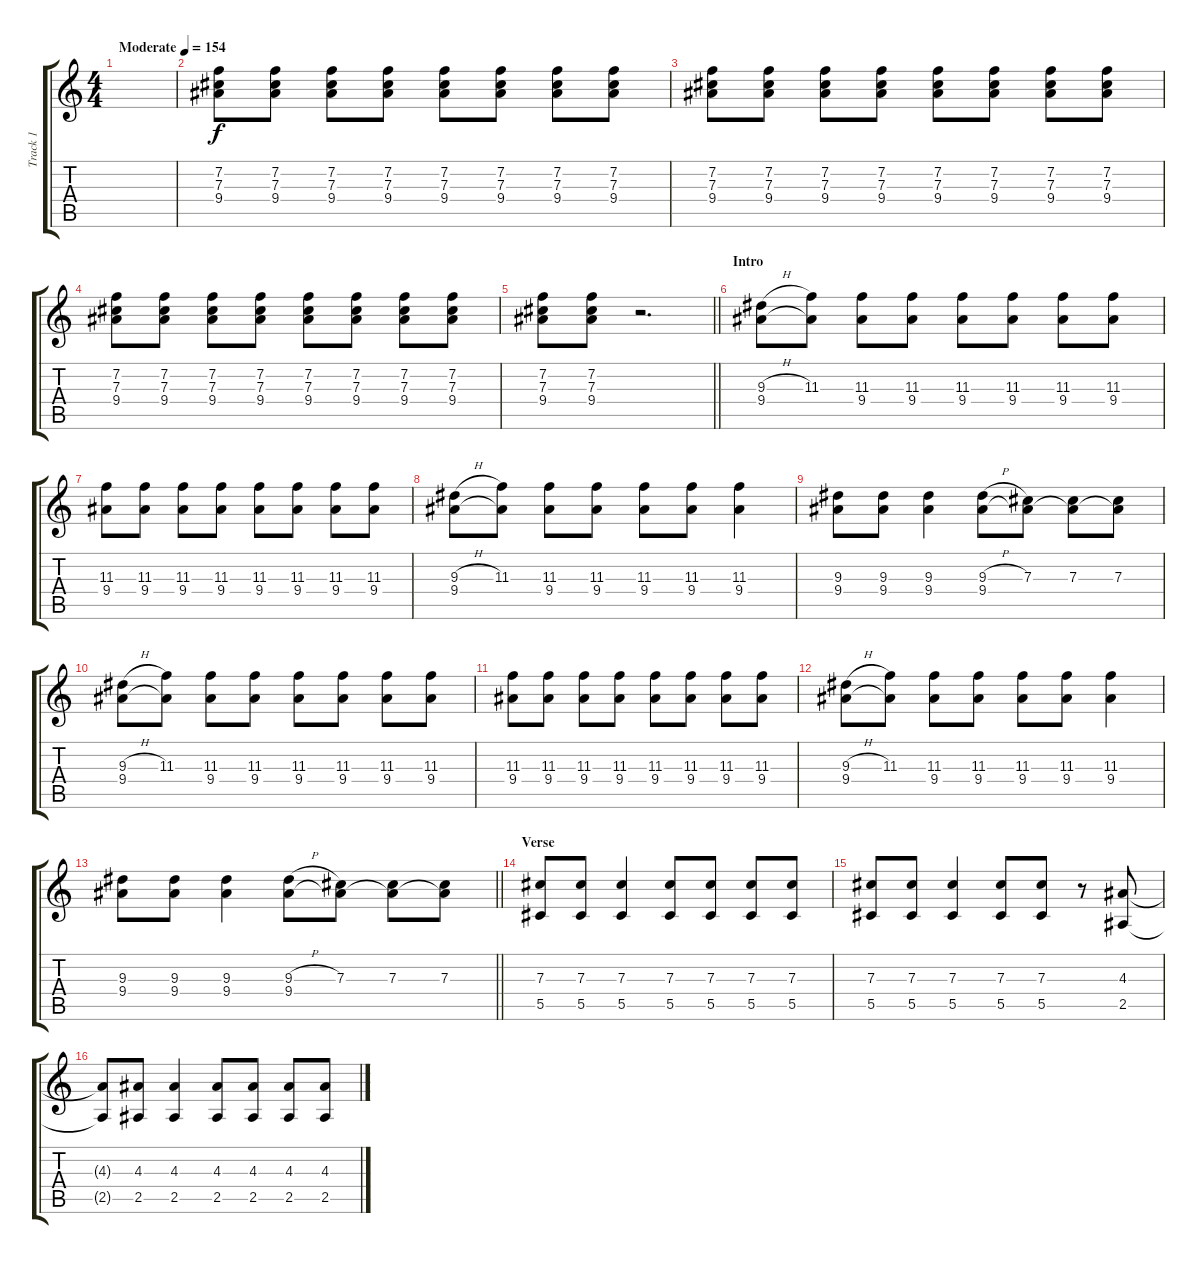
\track ("Track 1" "Track 1") {instrument overdrivenguitar}
\staff {score tabs}
\tuning (Eb4 Bb3 Gb3 Db3 Ab2 Db2) {hide}
\ts (4 4)
\tempo (154 "Moderate")
\clef g2
\ks c
|
(7.2 7.3 9.4).8 (7.2 7.3 9.4).8 (7.2 7.3 9.4).8 (7.2 7.3 9.4).8 (7.2 7.3 9.4).8 (7.2 7.3 9.4).8 (7.2 7.3 9.4).8 (7.2 7.3 9.4).8 |
(7.2 7.3 9.4).8 (7.2 7.3 9.4).8 (7.2 7.3 9.4).8 (7.2 7.3 9.4).8 (7.2 7.3 9.4).8 (7.2 7.3 9.4).8 (7.2 7.3 9.4).8 (7.2 7.3 9.4).8 |
(7.2 7.3 9.4).8 (7.2 7.3 9.4).8 (7.2 7.3 9.4).8 (7.2 7.3 9.4).8 (7.2 7.3 9.4).8 (7.2 7.3 9.4).8 (7.2 7.3 9.4).8 (7.2 7.3 9.4).8 |
\barLineRight lightlight
(7.2 7.3 9.4).8 (7.2 7.3 9.4).8 r.2{d} |
\section ("" "Intro")
(9.3{h} 9.4).8 (11.3 9.4{t}).8 (11.3 9.4).8 (11.3 9.4).8 (11.3 9.4).8 (11.3 9.4).8 (11.3 9.4).8 (11.3 9.4).8 |
(11.3 9.4).8 (11.3 9.4).8 (11.3 9.4).8 (11.3 9.4).8 (11.3 9.4).8 (11.3 9.4).8 (11.3 9.4).8 (11.3 9.4).8 |
(9.3{h} 9.4).8 (11.3 9.4{t}).8 (11.3 9.4).8 (11.3 9.4).8 (11.3 9.4).8 (11.3 9.4).8 (11.3 9.4).4 |
(9.3 9.4).8 (9.3 9.4).8 (9.3 9.4).4 (9.3{h} 9.4).8 (7.3 9.4{t}).8 (7.3 9.4{t}).8 (7.3 9.4{t}).8 |
(9.3{h} 9.4).8 (11.3 9.4{t}).8 (11.3 9.4).8 (11.3 9.4).8 (11.3 9.4).8 (11.3 9.4).8 (11.3 9.4).8 (11.3 9.4).8 |
(11.3 9.4).8 (11.3 9.4).8 (11.3 9.4).8 (11.3 9.4).8 (11.3 9.4).8 (11.3 9.4).8 (11.3 9.4).8 (11.3 9.4).8 |
(9.3{h} 9.4).8 (11.3 9.4{t}).8 (11.3 9.4).8 (11.3 9.4).8 (11.3 9.4).8 (11.3 9.4).8 (11.3 9.4).4 |
\barLineRight lightlight
(9.3 9.4).8 (9.3 9.4).8 (9.3 9.4).4 (9.3{h} 9.4).8 (7.3 9.4{t}).8 (7.3 9.4{t}).8 (7.3 9.4{t}).8 |
\section ("" "Verse")
(7.3 5.5).8 (7.3 5.5).8 (7.3 5.5).4 (7.3 5.5).8 (7.3 5.5).8 (7.3 5.5).8 (7.3 5.5).8 |
(7.3 5.5).8 (7.3 5.5).8 (7.3 5.5).4 (7.3 5.5).8 (7.3 5.5).8 r.8 (4.3 2.5).8 |
(4.3{t} 2.5{t}).8 (4.3 2.5).8 (4.3 2.5).4 (4.3 2.5).8 (4.3 2.5).8 (4.3 2.5).8 (4.3 2.5).8
